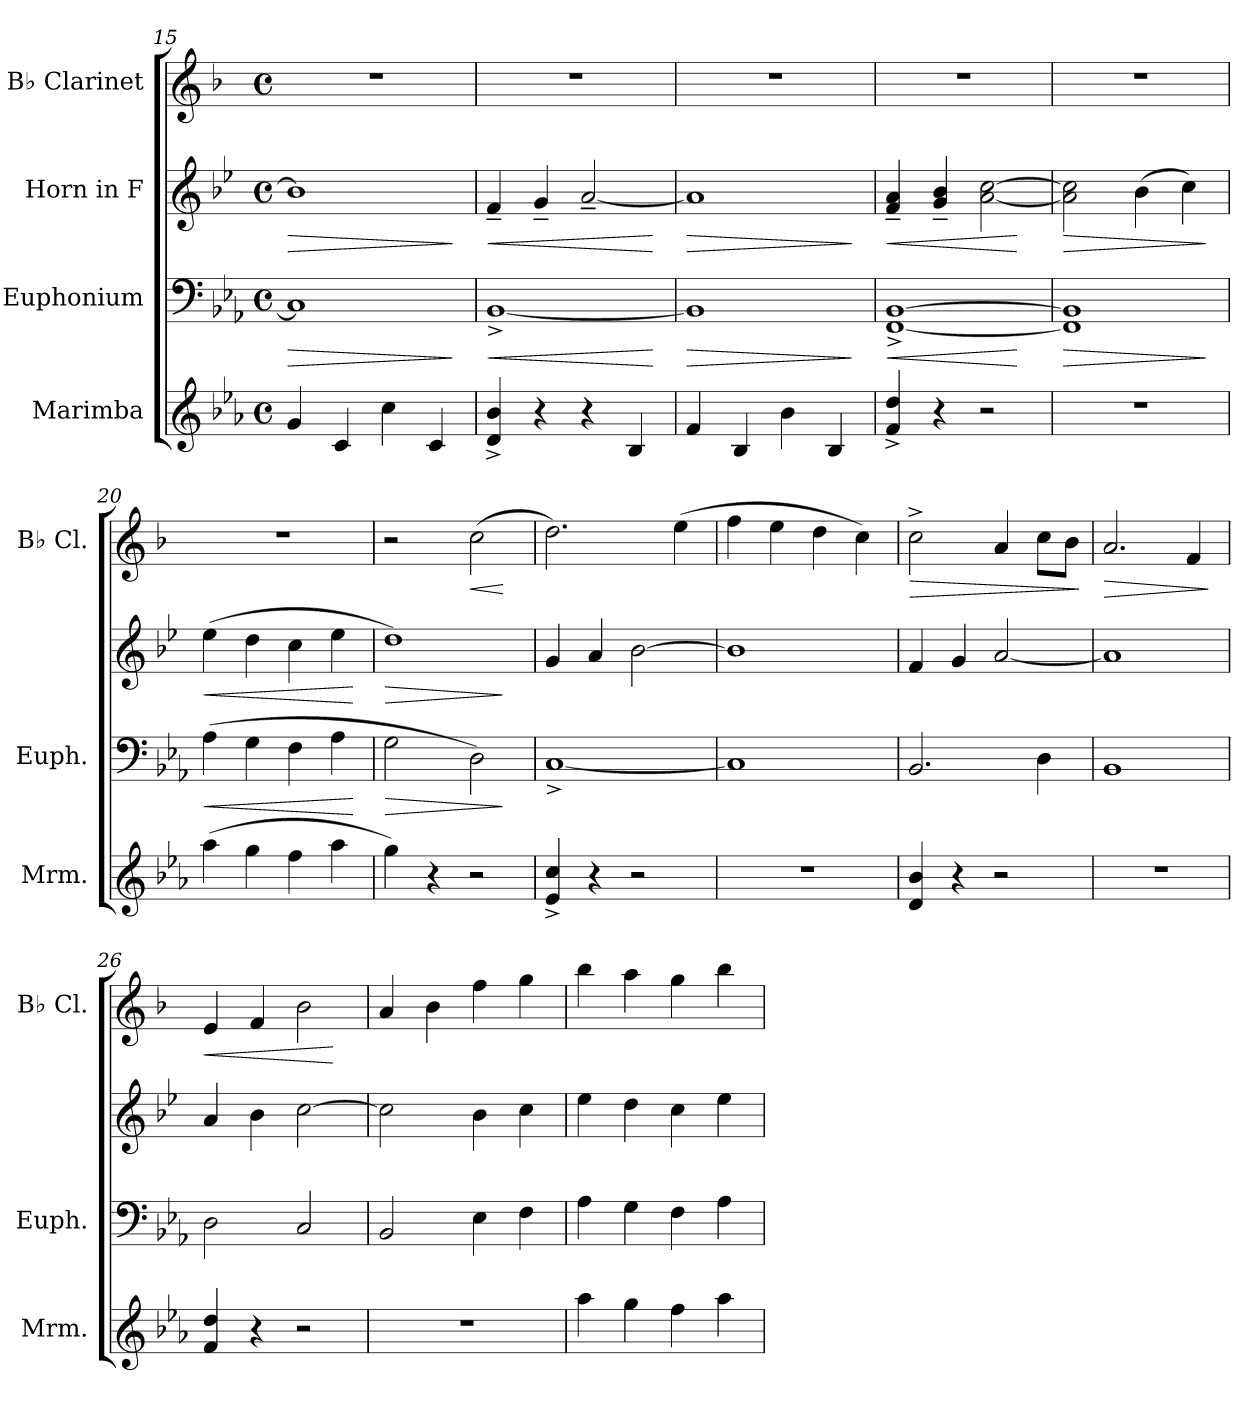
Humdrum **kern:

**kern	**kern	**dynam	**kern	**dynam	**kern	**dynam
*part4	*part3	*part3	*part2	*part2	*part1	*part1
*staff4	*staff3	*staff3	*staff2	*staff2	*staff1	*staff1
*I"Marimba	*I"Euphonium	*	*I"Horn in F	*	*I"B♭ Clarinet	*
*I'Mrm.	*I'Euph.	*	*	*	*I'B♭ Cl.	*
*clefG2	*clefF4	*	*clefG2	*	*clefG2	*
*	*	*	*ITrd4c7	*	*ITrd1c2	*
*k[b-e-a-]	*k[b-e-a-]	*	*k[b-e-a-]	*	*k[b-e-a-]	*
*M4/4	*M4/4	*	*M4/4	*	*M4/4	*
*met(c)	*met(c)	*	*met(c)	*	*met(c)	*
=15	=15	=15	=15	=15	=15	=15
!	!	!LO:HP:b	!	!LO:HP:b	!	!
4g/	1C]	>	1e-]	>	1r	.
4c/	.	.	.	.	.	.
4cc\	.	.	.	.	.	.
4c/	.	.	.	.	.	.
.	.	]	.	]	.	.
!!LO:LB:g=z
=16	=16	=16	=16	=16	=16	=16
!	!	!LO:HP:b	!	!LO:HP:b	!	!
4d/^ 4b-/^	[1BB-^	<	4B-~/	<	1r	.
4r	.	.	4c~/	.	.	.
4r	.	.	[2d~/	.	.	.
4B-/	.	.	.	.	.	.
.	.	[	.	[	.	.
=17	=17	=17	=17	=17	=17	=17
!	!	!LO:HP:b	!	!LO:HP:b	!	!
4f/	1BB-]	>	1d]	>	1r	.
4B-/	.	.	.	.	.	.
4b-\	.	.	.	.	.	.
4B-/	.	.	.	.	.	.
.	.	]	.	]	.	.
=18	=18	=18	=18	=18	=18	=18
!	!	!LO:HP:b	!	!LO:HP:b	!	!
4f/^ 4dd/^	[1FF^ [1BB-^	<	4B-/~ 4d/~	<	1r	.
4r	.	.	4c/~ 4e-/~	.	.	.
2r	.	.	[2d\ [2f\	.	.	.
.	.	[	.	[	.	.
=19	=19	=19	=19	=19	=19	=19
!	!	!LO:HP:b	!	!LO:HP:b	!	!
1r	1FF] 1BB-]	>	2d\] 2f\]	>	1r	.
.	.	.	(4e-\	.	.	.
.	.	.	4f\)	.	.	.
.	.	]	.	]	.	.
=20	=20	=20	=20	=20	=20	=20
!	!	!LO:HP:b	!	!LO:HP:b	!	!
(4aa-\	(4A-\	<	(4a-\	<	1r	.
4gg\	4G\	.	4g\	.	.	.
4ff\	4F\	.	4f\	.	.	.
4aa-\	4A-\	.	4a-\	.	.	.
.	.	[	.	[	.	.
=21	=21	=21	=21	=21	=21	=21
!	!	!LO:HP:b	!	!LO:HP:b	!	!
4gg\)	2G\	>	1g)	>	2r	.
4r	.	.	.	.	.	.
!	!	!	!	!	!	!LO:HP:b
2r	2D\)	.	.	.	(2b-\	<
.	.	]	.	]	.	[
=22	=22	=22	=22	=22	=22	=22
4e-/^ 4cc/^	[1C^	.	4c/	.	2.cc\)	.
4r	.	.	4d/	.	.	.
2r	.	.	[2e-\	.	.	.
.	.	.	.	.	(4dd\	.
=23	=23	=23	=23	=23	=23	=23
1r	1C]	.	1e-]	.	4ee-\	.
.	.	.	.	.	4dd\	.
.	.	.	.	.	4cc\	.
.	.	.	.	.	4b-\)	.
=24	=24	=24	=24	=24	=24	=24
!	!	!	!	!	!	!LO:HP:b
4d/ 4b-/	2.BB-/	.	4B-/	.	2b-^\	>
4r	.	.	4c/	.	.	.
2r	.	.	[2d/	.	4g/	.
.	4D\	.	.	.	8b-\L	.
.	.	.	.	.	8a-\J	.
.	.	.	.	.	.	]
!!LO:LB:g=z
=25	=25	=25	=25	=25	=25	=25
!	!	!	!	!	!	!LO:HP:b
1r	1BB-	.	1d]	.	2.g/	>
.	.	.	.	.	4e-/	.
.	.	.	.	.	.	]
=26	=26	=26	=26	=26	=26	=26
!	!	!	!	!	!	!LO:HP:b
4f/ 4dd/	2D\	.	4d/	.	4d/	<
4r	.	.	4e-\	.	4e-/	.
2r	2C/	.	[2f\	.	2a-\	.
.	.	.	.	.	.	[
=27	=27	=27	=27	=27	=27	=27
1r	2BB-/	.	2f\]	.	4g/	.
.	.	.	.	.	4a-\	.
.	4E-\	.	4e-\	.	4ee-\	.
.	4F\	.	4f\	.	4ff\	.
=28	=28	=28	=28	=28	=28	=28
4aa-\	4A-\	.	4a-\	.	4aa-\	.
4gg\	4G\	.	4g\	.	4gg\	.
4ff\	4F\	.	4f\	.	4ff\	.
4aa-\	4A-\	.	4a-\	.	4aa-\	.
=	=	=	=	=	=	=
*-	*-	*-	*-	*-	*-	*-
